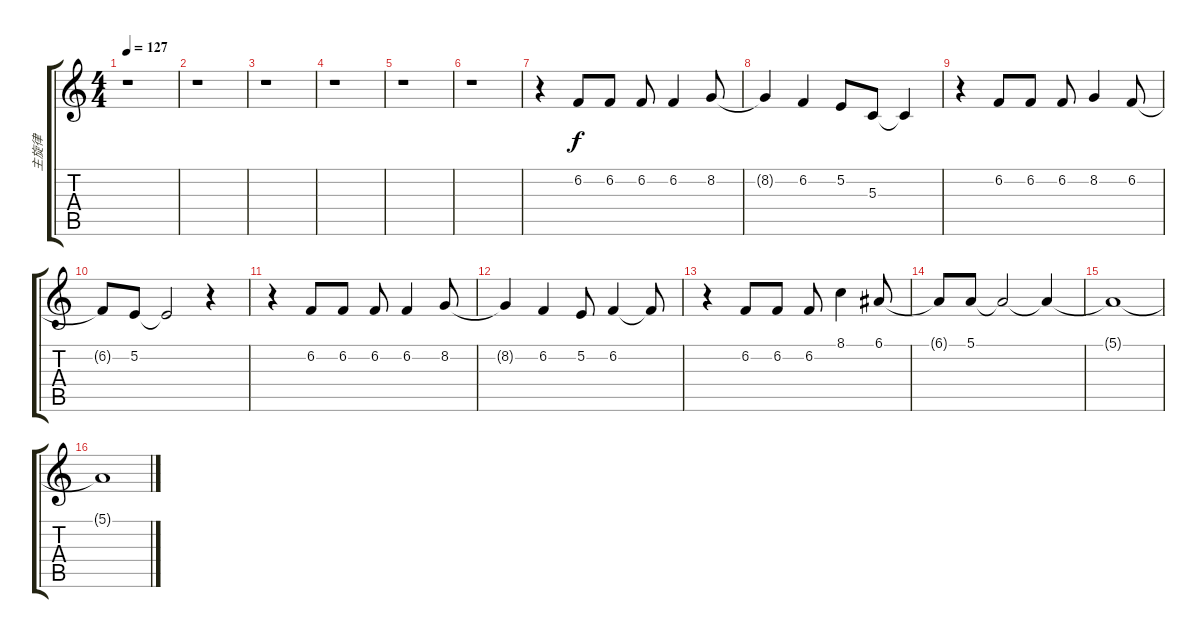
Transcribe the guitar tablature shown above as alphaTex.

\track ("主旋律" "主旋律") {instrument lead8bassandlead}
\staff {score tabs}
\tuning (E4 B3 G3 D3 A2 E2) {hide}
\ts (4 4)
\tempo 127
\clef g2
\ks c
r.1{dy f} |
r.1 |
r.1 |
r.1 |
r.1 |
r.1 |
r.4 6.2.8 6.2.8 6.2.8 6.2.4 8.2.8 |
8.2{t}.4 6.2.4 5.2.8 5.3.8 5.3{t}.4 |
r.4 6.2.8 6.2.8 6.2.8 8.2.4 6.2.8 |
6.2{t}.8 5.2.8 5.2{t}.2 r.4 |
r.4 6.2.8 6.2.8 6.2.8 6.2.4 8.2.8 |
8.2{t}.4 6.2.4 5.2.8 6.2.4 6.2{t}.8 |
r.4 6.2.8 6.2.8 6.2.8 8.1.4 6.1.8 |
6.1{t}.8 5.1.8 5.1{t}.2 5.1{t}.4 |
5.1{t}.1 |
5.1{t}.1
